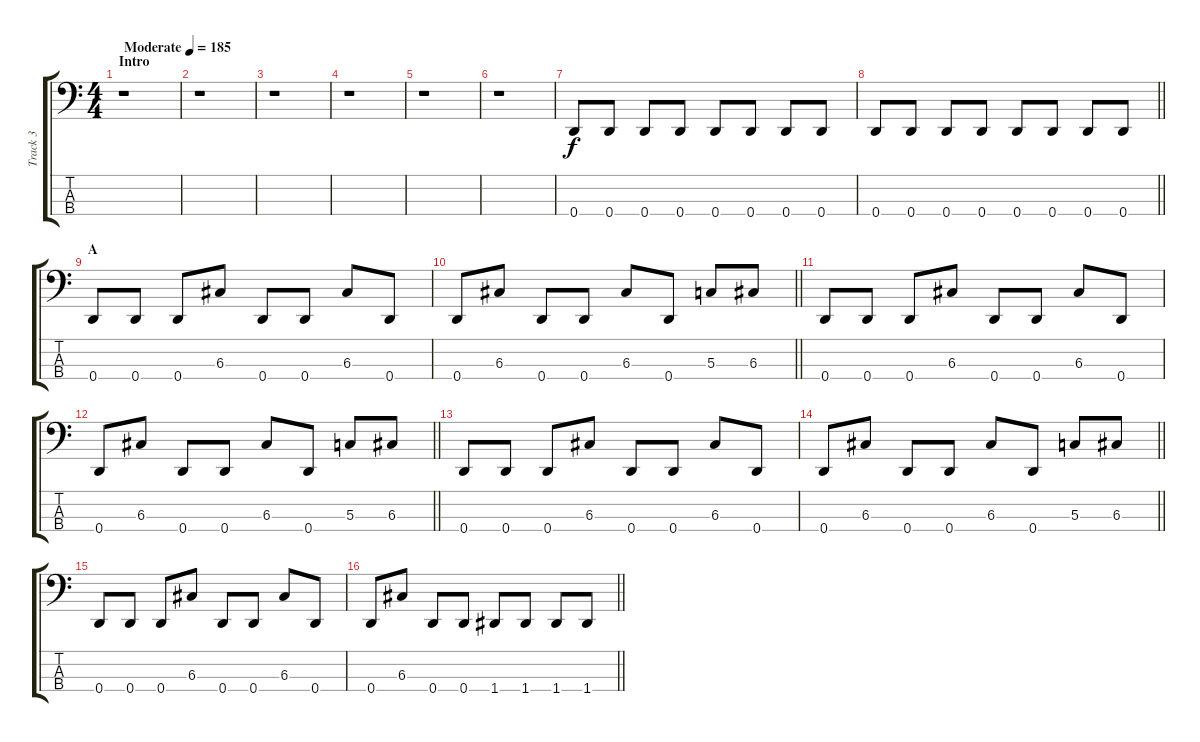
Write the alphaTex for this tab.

\track ("Track 3" "Track 3") {instrument electricbasspick}
\staff {score tabs}
\tuning (F2 C2 G1 D1) {hide}
\ts (4 4)
\section ("" "Intro")
\tempo (185 "Moderate")
\clef f4
\ks c
r.1{dy f instrument electricbasspick} |
r.1 |
r.1 |
r.1 |
r.1 |
r.1 |
0.4.8 0.4.8 0.4.8 0.4.8 0.4.8 0.4.8 0.4.8 0.4.8 |
\barLineRight lightlight
0.4.8 0.4.8 0.4.8 0.4.8 0.4.8 0.4.8 0.4.8 0.4.8 |
\section ("" "A")
0.4.8 0.4.8 0.4.8 6.3.8 0.4.8 0.4.8 6.3.8 0.4.8 |
\barLineRight lightlight
0.4.8 6.3.8 0.4.8 0.4.8 6.3.8 0.4.8 5.3.8 6.3.8 |
0.4.8 0.4.8 0.4.8 6.3.8 0.4.8 0.4.8 6.3.8 0.4.8 |
\barLineRight lightlight
0.4.8 6.3.8 0.4.8 0.4.8 6.3.8 0.4.8 5.3.8 6.3.8 |
0.4.8 0.4.8 0.4.8 6.3.8 0.4.8 0.4.8 6.3.8 0.4.8 |
\barLineRight lightlight
0.4.8 6.3.8 0.4.8 0.4.8 6.3.8 0.4.8 5.3.8 6.3.8 |
0.4.8 0.4.8 0.4.8 6.3.8 0.4.8 0.4.8 6.3.8 0.4.8 |
\barLineRight lightlight
0.4.8 6.3.8 0.4.8 0.4.8 1.4.8 1.4.8 1.4.8 1.4.8
